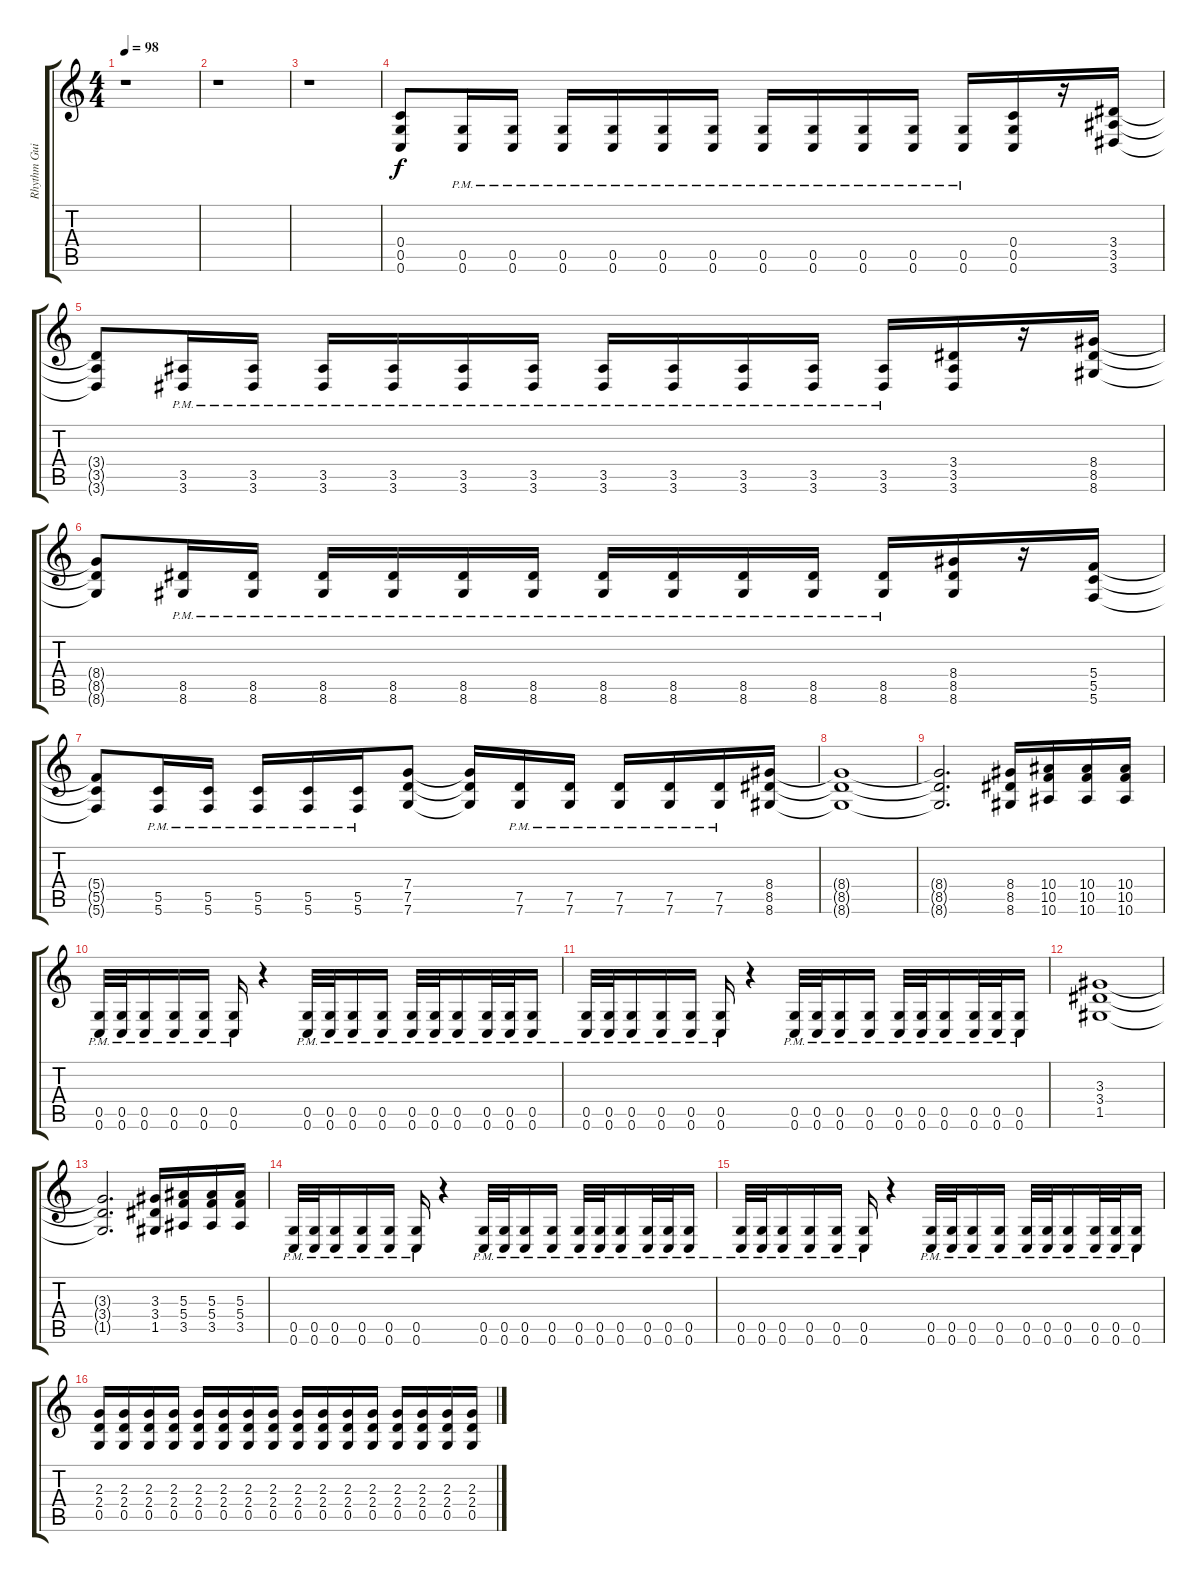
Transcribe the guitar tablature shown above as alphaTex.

\track ("Rhythm Guitar" "Rhythm Gui") {instrument distortionguitar}
\staff {score tabs}
\tuning (D4 A3 F3 C3 G2 C2) {hide}
\ts (4 4)
\tempo 98
\clef g2
\ks c
r.1{dy f} |
r.1 |
r.1 |
(0.4 0.5 0.6).8 (0.5{pm} 0.6{pm}).16 (0.5{pm} 0.6{pm}).16 (0.5{pm} 0.6{pm}).16 (0.5{pm} 0.6{pm}).16 (0.5{pm} 0.6{pm}).16 (0.5{pm} 0.6{pm}).16 (0.5{pm} 0.6{pm}).16 (0.5{pm} 0.6{pm}).16 (0.5{pm} 0.6{pm}).16 (0.5{pm} 0.6{pm}).16 (0.5{pm} 0.6{pm}).16 (0.4 0.5 0.6).16 r.16 (3.4 3.5 3.6).16 |
(3.4{t} 3.5{t} 3.6{t}).8 (3.5{pm} 3.6{pm}).16 (3.5{pm} 3.6{pm}).16 (3.5{pm} 3.6{pm}).16 (3.5{pm} 3.6{pm}).16 (3.5{pm} 3.6{pm}).16 (3.5{pm} 3.6{pm}).16 (3.5{pm} 3.6{pm}).16 (3.5{pm} 3.6{pm}).16 (3.5{pm} 3.6{pm}).16 (3.5{pm} 3.6{pm}).16 (3.5{pm} 3.6{pm}).16 (3.4 3.5 3.6).16 r.16 (8.4 8.5 8.6).16 |
(8.4{t} 8.5{t} 8.6{t}).8 (8.5{pm} 8.6{pm}).16 (8.5{pm} 8.6{pm}).16 (8.5{pm} 8.6{pm}).16 (8.5{pm} 8.6{pm}).16 (8.5{pm} 8.6{pm}).16 (8.5{pm} 8.6{pm}).16 (8.5{pm} 8.6{pm}).16 (8.5{pm} 8.6{pm}).16 (8.5{pm} 8.6{pm}).16 (8.5{pm} 8.6{pm}).16 (8.5{pm} 8.6{pm}).16 (8.4 8.5 8.6).16 r.16 (5.4 5.5 5.6).16 |
(5.4{t} 5.5{t} 5.6{t}).8 (5.5{pm} 5.6{pm}).16 (5.5{pm} 5.6{pm}).16 (5.5{pm} 5.6{pm}).16 (5.5{pm} 5.6{pm}).16 (5.5{pm} 5.6{pm}).16 (7.4 7.5 7.6).8 (7.4{t} 7.5{t} 7.6{t}).16 (7.5{pm} 7.6{pm}).16 (7.5{pm} 7.6{pm}).16 (7.5{pm} 7.6{pm}).16 (7.5{pm} 7.6{pm}).16 (7.5{pm} 7.6{pm}).16 (8.4 8.5 8.6).16 |
(8.4{t} 8.5{t} 8.6{t}).1 |
(8.4{t} 8.5{t} 8.6{t}).2{d} (8.4 8.5 8.6).16 (10.4 10.5 10.6).16 (10.4 10.5 10.6).16 (10.4 10.5 10.6).16 |
(0.5{pm} 0.6{pm}).32 (0.5{pm} 0.6{pm}).32 (0.5{pm} 0.6{pm}).16 (0.5{pm} 0.6{pm}).16 (0.5{pm} 0.6{pm}).16 (0.5{pm} 0.6{pm}).16 r.4 (0.5{pm} 0.6{pm}).32 (0.5{pm} 0.6{pm}).32 (0.5{pm} 0.6{pm}).16 (0.5{pm} 0.6{pm}).16 (0.5{pm} 0.6{pm}).32 (0.5{pm} 0.6{pm}).32 (0.5{pm} 0.6{pm}).16 (0.5{pm} 0.6{pm}).32 (0.5{pm} 0.6{pm}).32 (0.5{pm} 0.6{pm}).16 |
(0.5{pm} 0.6{pm}).32 (0.5{pm} 0.6{pm}).32 (0.5{pm} 0.6{pm}).16 (0.5{pm} 0.6{pm}).16 (0.5{pm} 0.6{pm}).16 (0.5{pm} 0.6{pm}).16 r.4 (0.5{pm} 0.6{pm}).32 (0.5{pm} 0.6{pm}).32 (0.5{pm} 0.6{pm}).16 (0.5{pm} 0.6{pm}).16 (0.5{pm} 0.6{pm}).32 (0.5{pm} 0.6{pm}).32 (0.5{pm} 0.6{pm}).16 (0.5{pm} 0.6{pm}).32 (0.5{pm} 0.6{pm}).32 (0.5{pm} 0.6{pm}).16 |
(3.3 3.4 1.5).1 |
(3.3{t} 3.4{t} 1.5{t}).2{d} (3.3 3.4 1.5).16 (5.3 5.4 3.5).16 (5.3 5.4 3.5).16 (5.3 5.4 3.5).16 |
(0.5{pm} 0.6{pm}).32 (0.5{pm} 0.6{pm}).32 (0.5{pm} 0.6{pm}).16 (0.5{pm} 0.6{pm}).16 (0.5{pm} 0.6{pm}).16 (0.5{pm} 0.6{pm}).16 r.4 (0.5{pm} 0.6{pm}).32 (0.5{pm} 0.6{pm}).32 (0.5{pm} 0.6{pm}).16 (0.5{pm} 0.6{pm}).16 (0.5{pm} 0.6{pm}).32 (0.5{pm} 0.6{pm}).32 (0.5{pm} 0.6{pm}).16 (0.5{pm} 0.6{pm}).32 (0.5{pm} 0.6{pm}).32 (0.5{pm} 0.6{pm}).16 |
(0.5{pm} 0.6{pm}).32 (0.5{pm} 0.6{pm}).32 (0.5{pm} 0.6{pm}).16 (0.5{pm} 0.6{pm}).16 (0.5{pm} 0.6{pm}).16 (0.5{pm} 0.6{pm}).16 r.4 (0.5{pm} 0.6{pm}).32 (0.5{pm} 0.6{pm}).32 (0.5{pm} 0.6{pm}).16 (0.5{pm} 0.6{pm}).16 (0.5{pm} 0.6{pm}).32 (0.5{pm} 0.6{pm}).32 (0.5{pm} 0.6{pm}).16 (0.5{pm} 0.6{pm}).32 (0.5{pm} 0.6{pm}).32 (0.5{pm} 0.6{pm}).16 |
(2.3 2.4 0.5).16 (2.3 2.4 0.5).16 (2.3 2.4 0.5).16 (2.3 2.4 0.5).16 (2.3 2.4 0.5).16 (2.3 2.4 0.5).16 (2.3 2.4 0.5).16 (2.3 2.4 0.5).16 (2.3 2.4 0.5).16 (2.3 2.4 0.5).16 (2.3 2.4 0.5).16 (2.3 2.4 0.5).16 (2.3 2.4 0.5).16 (2.3 2.4 0.5).16 (2.3 2.4 0.5).16 (2.3 2.4 0.5).16
